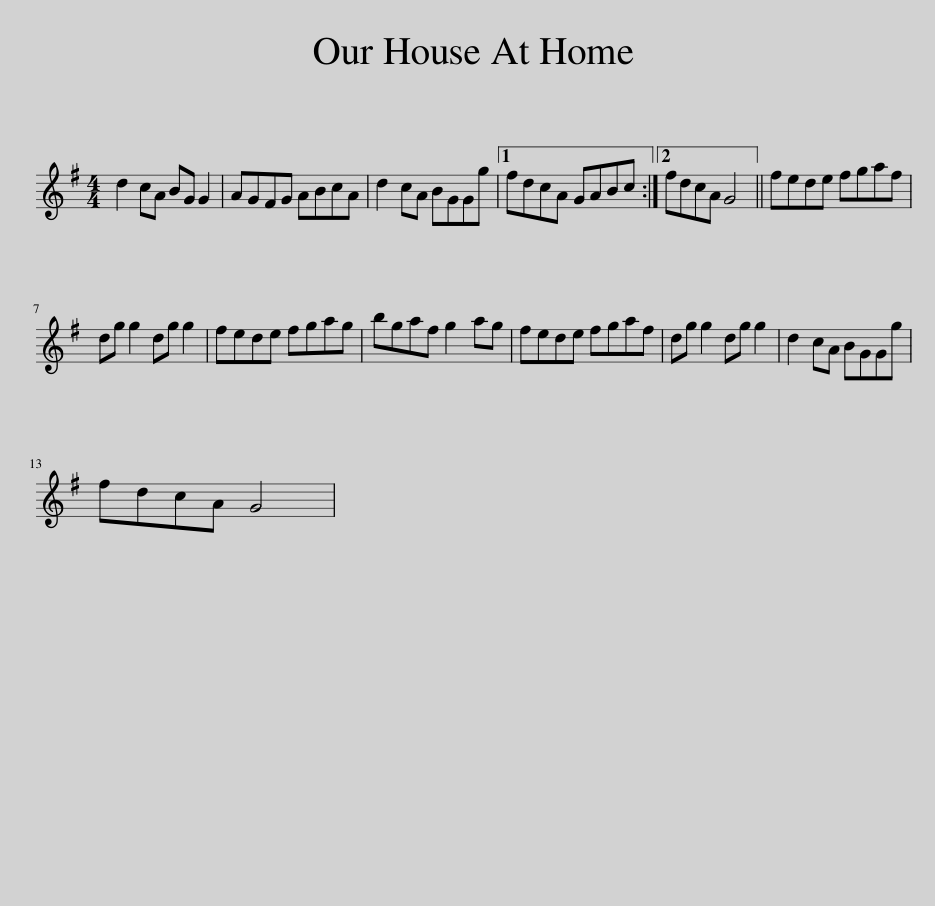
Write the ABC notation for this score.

X:1
L:1/8
M:4/4
I:linebreak $
K:G
V:1 treble
V:1
 d2 cA BG G2 | AGFG ABcA | d2 cA BGGg |1 fdcA GABc :|2 fdcA G4 || %5
 fede fgaf |$ dg g2 dg g2 | fede fgag | bgaf g2 ag | fede fgaf | %10
 dg g2 dg g2 | d2 cA BGGg |$ fdcA G4 | %13
